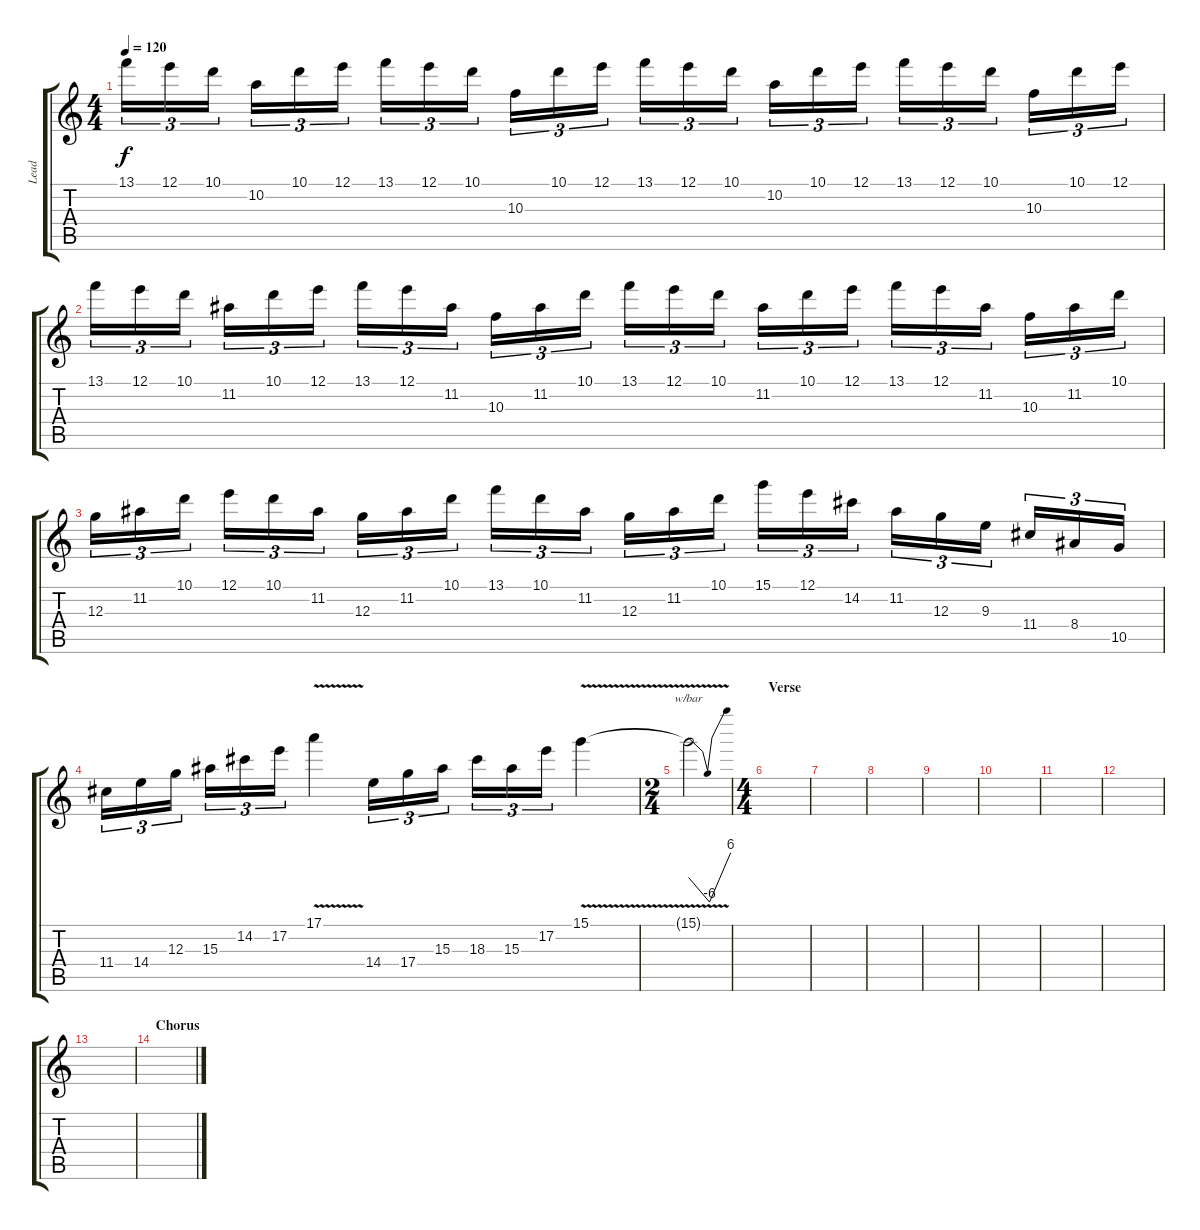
\track ("Lead" "Lead") {instrument distortionguitar}
\staff {score tabs}
\tuning (E4 B3 G3 D3 A2 E2) {hide}
\ts (4 4)
\tempo 120
\clef g2
\ks c
13.1.16{tu (3 2) dy f} 12.1.16{tu (3 2)} 10.1.16{tu (3 2)} 10.2.16{tu (3 2)} 10.1.16{tu (3 2)} 12.1.16{tu (3 2)} 13.1.16{tu (3 2)} 12.1.16{tu (3 2)} 10.1.16{tu (3 2)} 10.3.16{tu (3 2)} 10.1.16{tu (3 2)} 12.1.16{tu (3 2)} 13.1.16{tu (3 2)} 12.1.16{tu (3 2)} 10.1.16{tu (3 2)} 10.2.16{tu (3 2)} 10.1.16{tu (3 2)} 12.1.16{tu (3 2)} 13.1.16{tu (3 2)} 12.1.16{tu (3 2)} 10.1.16{tu (3 2)} 10.3.16{tu (3 2)} 10.1.16{tu (3 2)} 12.1.16{tu (3 2)} |
13.1.16{tu (3 2)} 12.1.16{tu (3 2)} 10.1.16{tu (3 2)} 11.2.16{tu (3 2)} 10.1.16{tu (3 2)} 12.1.16{tu (3 2)} 13.1.16{tu (3 2)} 12.1.16{tu (3 2)} 11.2.16{tu (3 2)} 10.3.16{tu (3 2)} 11.2.16{tu (3 2)} 10.1.16{tu (3 2)} 13.1.16{tu (3 2)} 12.1.16{tu (3 2)} 10.1.16{tu (3 2)} 11.2.16{tu (3 2)} 10.1.16{tu (3 2)} 12.1.16{tu (3 2)} 13.1.16{tu (3 2)} 12.1.16{tu (3 2)} 11.2.16{tu (3 2)} 10.3.16{tu (3 2)} 11.2.16{tu (3 2)} 10.1.16{tu (3 2)} |
12.3.16{tu (3 2)} 11.2.16{tu (3 2)} 10.1.16{tu (3 2)} 12.1.16{tu (3 2)} 10.1.16{tu (3 2)} 11.2.16{tu (3 2)} 12.3.16{tu (3 2)} 11.2.16{tu (3 2)} 10.1.16{tu (3 2)} 13.1.16{tu (3 2)} 10.1.16{tu (3 2)} 11.2.16{tu (3 2)} 12.3.16{tu (3 2)} 11.2.16{tu (3 2)} 10.1.16{tu (3 2)} 15.1.16{tu (3 2)} 12.1.16{tu (3 2)} 14.2.16{tu (3 2)} 11.2.16{tu (3 2)} 12.3.16{tu (3 2)} 9.3.16{tu (3 2)} 11.4.16{tu (3 2)} 8.4.16{tu (3 2)} 10.5.16{tu (3 2)} |
11.4.16{tu (3 2)} 14.4.16{tu (3 2)} 12.3.16{tu (3 2)} 15.3.16{tu (3 2)} 14.2.16{tu (3 2)} 17.2.16{tu (3 2)} 17.1{v}.4 14.4.16{tu (3 2)} 17.4.16{tu (3 2)} 15.3.16{tu (3 2)} 18.3.16{tu (3 2)} 15.3.16{tu (3 2)} 17.2.16{tu (3 2)} 15.1{v}.4 |
\ts (2 4)
15.1{t}.2{tbe (dip default 0 0 20 -24 60 24)} |
\ts (4 4)
\section ("" "Verse")
|
|
|
|
|
|
|
|
\section ("" "Chorus")
